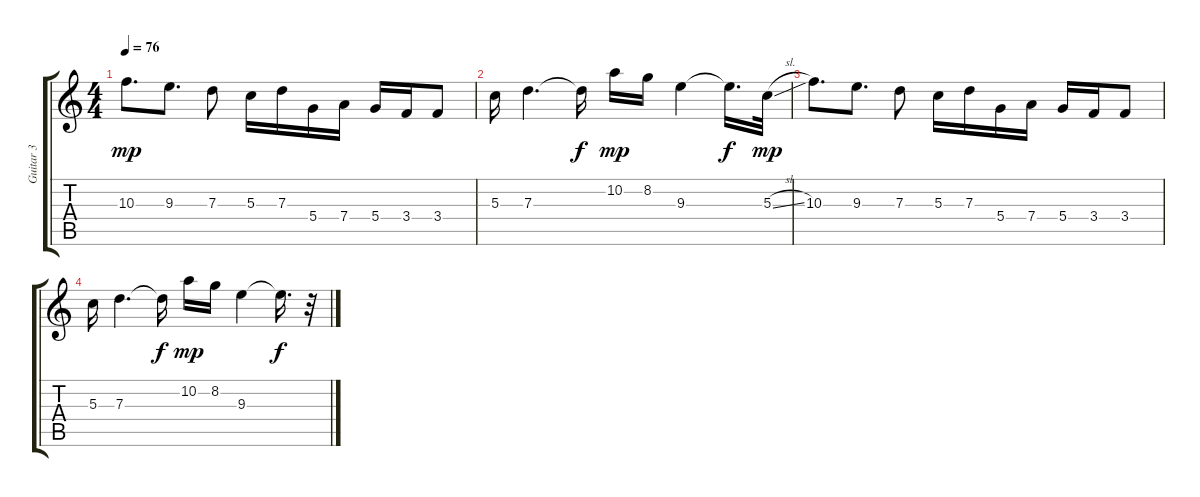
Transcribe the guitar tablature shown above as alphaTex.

\track ("Guitar 3" "Guitar 3") {instrument distortionguitar}
\staff {score tabs}
\tuning (E4 B3 G3 D3 A2 E2) {hide}
\ts (4 4)
\tempo 76
\clef g2
\ks c
10.3.8{d dy mp} 9.3.8{d} 7.3.8 5.3.16 7.3.16 5.4.16 7.4.16 5.4.16 3.4.16 3.4.8 |
5.3.16{volume 0} 7.3.4{d} 7.3{t}.16{dy f} 10.2.16{dy mp} 8.2.16 9.3.4 9.3{t}.16{d dy f} 5.3{sl}.32{dy mp} |
10.3.8{d} 9.3.8{d} 7.3.8 5.3.16 7.3.16 5.4.16 7.4.16 5.4.16 3.4.16 3.4.8 |
5.3.16 7.3.4{d} 7.3{t}.16{dy f} 10.2.16{dy mp} 8.2.16 9.3.4 9.3{t}.16{d dy f} r.32
